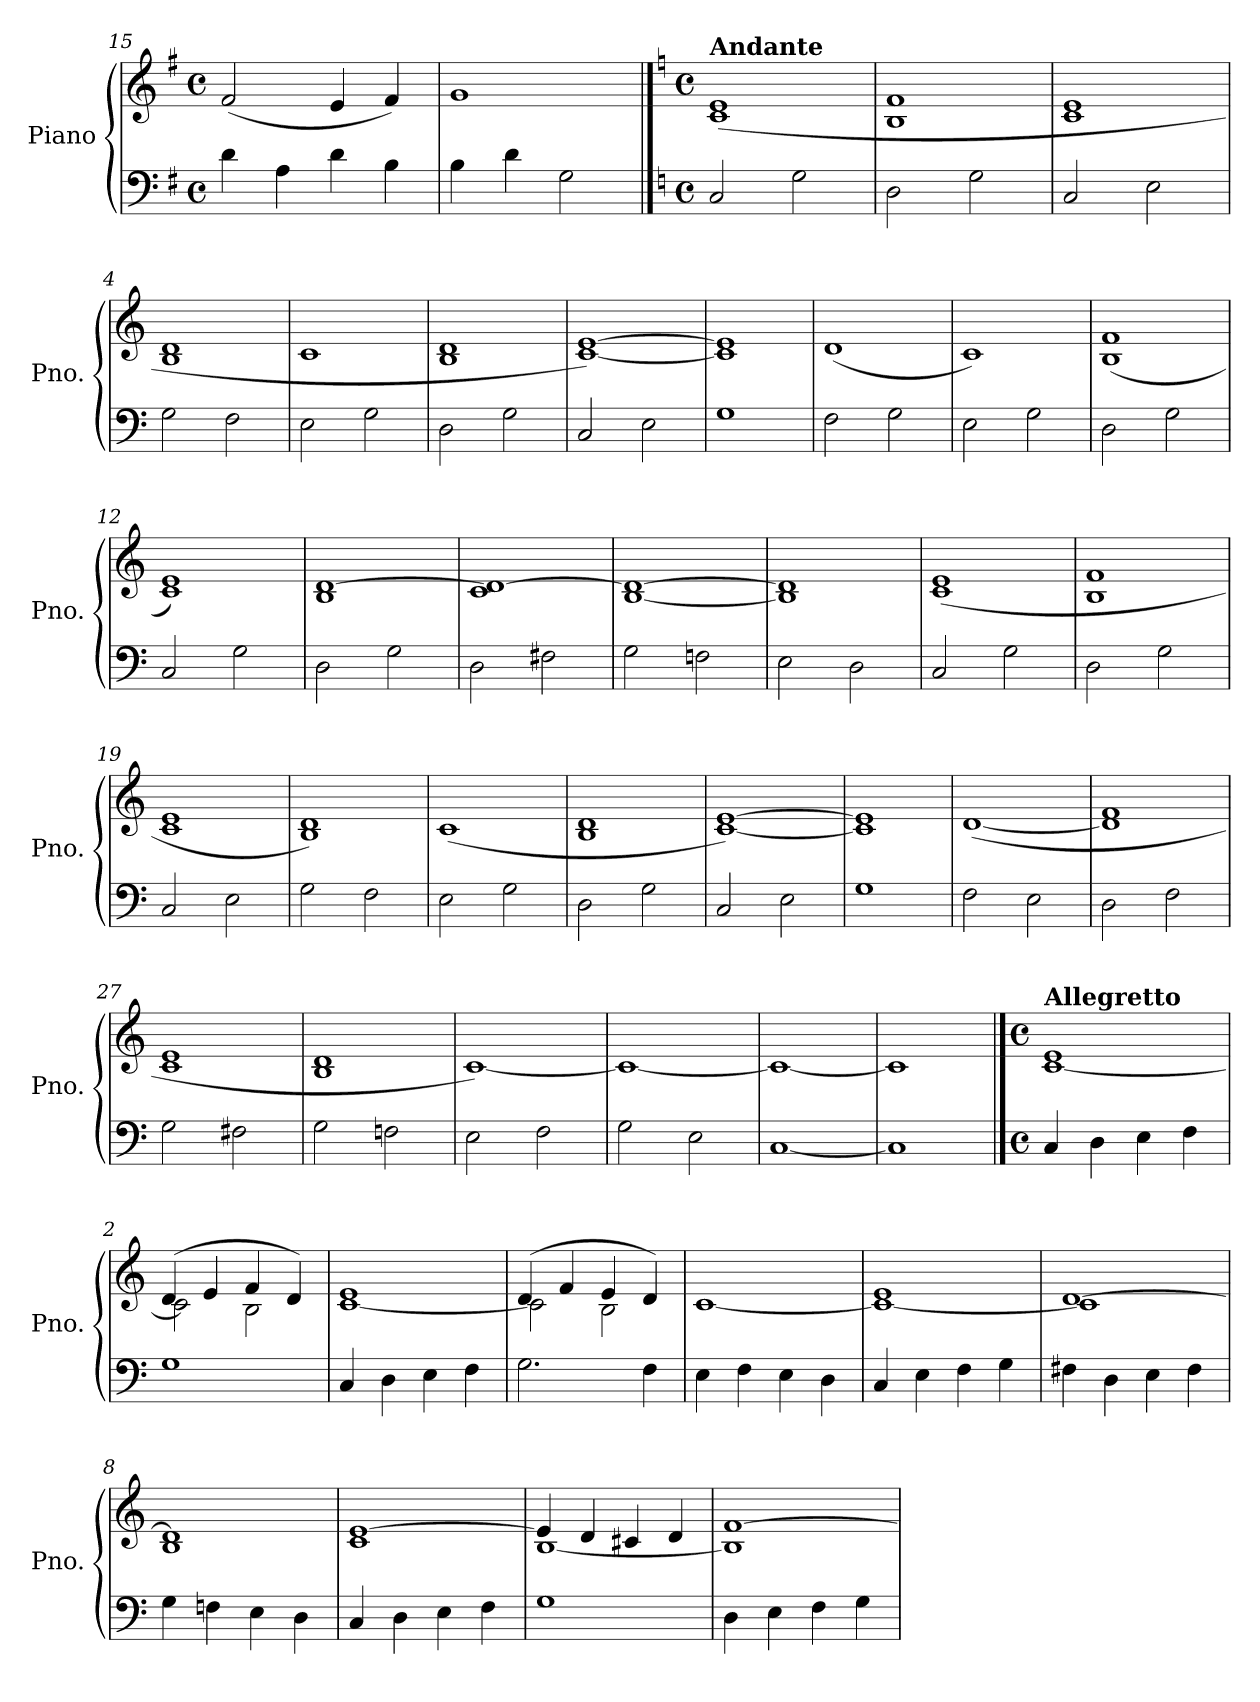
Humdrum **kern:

**kern	**kern
*part1	*part1
*staff2	*staff1
*I"Piano	*
*I'Pno.	*
*clefF4	*clefG2
*k[f#]	*k[f#]
*M4/4	*M4/4
*met(c)	*met(c)
=15	=15
4d\	(<2f#/
4A<\	.
4d<\	4e/
4B\	4f#/)
=16	=16
4B\	1g
4d<\	.
2G<\	.
!!LO:PB:g=z
==1	==1
*k[]	*k[]
*M4/4	*M4/4
*met(c)	*met(c)
!	!LO:TX:a:B:t=Andante
2C</	(>1c 1e
2G<\	.
=2	=2
2D<\	1B 1f
2G<\	.
=3	=3
2C</	1c 1e
2E<\	.
=4	=4
2G<\	1B 1d
2F\	.
=5	=5
2E\	1c
2G<\	.
=6	=6
2D<\	1B 1d
2G<\	.
=7	=7
2C</	[1c [1e)
2E<\	.
=8	=8
1G<	1c] 1e]
!!LO:LB:g=z
=9	=9
2F\	(<1d
2G\	.
=10	=10
2E<\	1c)
2G<\	.
=11	=11
2D<\	(>1B 1f
2G<\	.
=12	=12
2C</	1c 1e)
2G<\	.
=13	=13
2D<\	1B [1d
2G<\	.
=14	=14
2D<\	1c 1d_
2F#X<\	.
=15	=15
2G\	[1B 1d_
2Fn\	.
=16	=16
2E\	1B] 1d]
2D\	.
=17	=17
2C/	(>1c 1e
2G<\	.
!!LO:LB:g=z
=18	=18
2D<\	1B 1f
2G<\	.
=19	=19
2C</	1c 1e
2E<\	.
=20	=20
2G<\	1B 1d)
2F\	.
=21	=21
2E\	(>1c
2G<\	.
=22	=22
2D<\	1B 1d
2G<\	.
=23	=23
2C</	[1c [1e)
2E<\	.
=24	=24
1G<	1c] 1e]
=25	=25
2F\	(>[1d
2E\	.
=26	=26
2D\	1d] 1f
2F<\	.
!!LO:LB:g=z
=27	=27
2G\	1c 1e
2F#X\	.
=28	=28
2G\	1B 1d
2Fn\	.
=29	=29
2E\	[1c)
2F\	.
=30	=30
2G\	1c_
2E<\	.
=31	=31
[1C<	1c_
=32	=32
1C]	1c]
!!LO:LB:g=z
==1	==1
*M4/4	*M4/4
*met(c)	*met(c)
*	*^
!	!LO:TX:a:B:t=Allegretto	!
4C</	1e>	[1c<
4D\	.	.
4E\	.	.
4F\	.	.
=2	=2	=2
1G	(>4d/	2c\]
.	4e/	.
.	4f/	2B<\
.	4d/)	.
=3	=3	=3
4C</	1e	[1c<
4D\	.	.
4E\	.	.
4F\	.	.
=4	=4	=4
2.G\	(>4d/	2c\]
.	4f/	.
.	4e/	2B<\
4F\	4d/)	.
=5	=5	=5
4E\	1ryy	[1c>
4F\	.	.
4E\	.	.
4D\	.	.
!!LO:PB:g=z	!!
=6	=6	=6
4C/	1e	1c<_
4E<\	.	.
4F\	.	.
4G\	.	.
=7	=7	=7
4F#X<\	[1d	1c<]
4D<\	.	.
4E\	.	.
4F#\	.	.
=8	=8	=8
4G\	1d]	1B<
4Fn\	.	.
4E\	.	.
4D\	.	.
=9	=9	=9
4C/	[1e	1c<
4D\	.	.
4E\	.	.
4F\	.	.
=10	=10	=10
1G	4e/]	[1B<
.	4d/	.
.	4c#X/	.
.	4d/	.
=11	=11	=11
4D<\	[1f	1B<]
4E\	.	.
4F\	.	.
4G\	.	.
*	*v	*v
=	=
*-	*-
